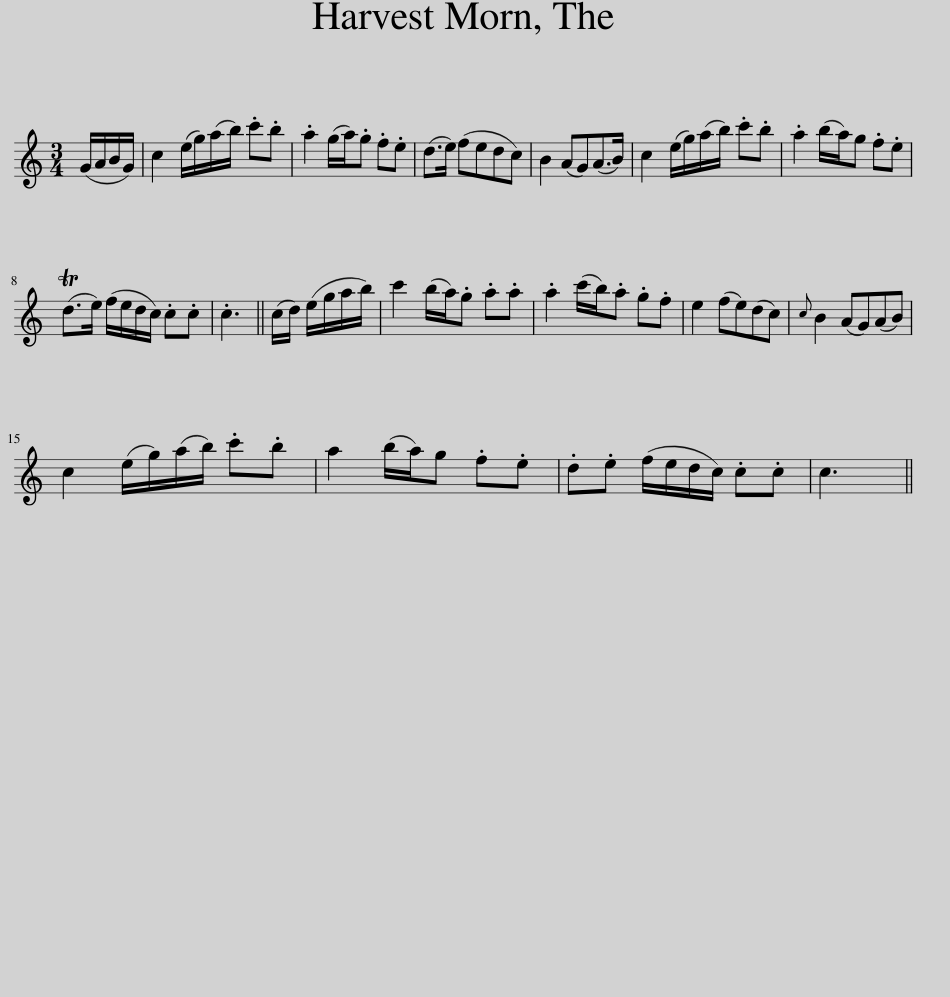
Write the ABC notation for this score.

X:1
L:1/8
M:3/4
I:linebreak $
K:C
V:1 treble
V:1
 (G/A/B/G/) | c2 (e/g/)(a/b/) .c'.b | .a2 (g/a/).g .f.e | (d>e) (fedc) | B2 (AG)(A>B) | %5
 c2 (e/g/)(a/b/) .c'.b | .a2 (b/a/)g .f.e |$ (Td>e) (f/e/d/c/) .c.c | .c3 || (c/d/) (e/g/a/b/) | %10
 c'2 (b/a/).g .a.a | .a2 (c'/b/).a .g.f | e2 (fe)(dc) |{c} B2 (AG)(AB) |$ c2 (e/g/)(a/b/) .c'.b | %15
 a2 (b/a/)g .f.e | .d.e (f/e/d/c/) .c.c | c3 || %18
